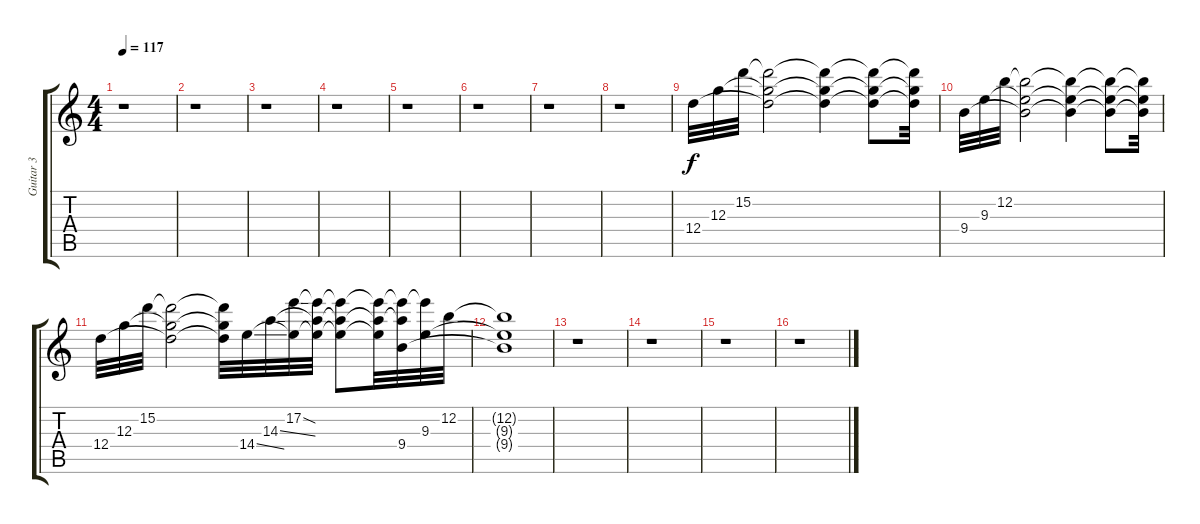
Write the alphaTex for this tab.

\track ("Guitar 3" "Guitar 3") {instrument electricguitarclean}
\staff {score tabs}
\tuning (E4 B3 G3 D3 A2 E2) {hide}
\ts (4 4)
\tempo 117
\clef g2
\ks c
r.1{dy f} |
r.1 |
r.1 |
r.1 |
r.1 |
r.1 |
r.1 |
r.1 |
12.4.32 12.3.32 15.2.32 (15.2{t} 12.3{t} 12.4{t}).2 (15.2{t} 12.3{t} 12.4{t}).4 (15.2{t} 12.3{t} 12.4{t}).8 (15.2{t} 12.3{t} 12.4{t}).32 |
9.4.32 9.3.32 12.2.32 (12.2{t} 9.3{t} 9.4{t}).2 (12.2{t} 9.3{t} 9.4{t}).4 (12.2{t} 9.3{t} 9.4{t}).8 (12.2{t} 9.3{t} 9.4{t}).32 |
12.4.32 12.3.32 15.2.32 (15.2{t} 12.3{t} 12.4{t}).2 (15.2{t} 12.3{t} 12.4{t}).32 14.4{ss}.32 14.3{ss}.32 (17.2{ss} 14.4{t}).32 (17.2{t} 14.3{t} 14.4{t}).32 (17.2{t} 14.3{t} 14.4{t}).8 (17.2{t} 14.3{t} 14.4{t}).32 (17.2{t} 14.3{t} 9.4).32 (17.2{t} 9.3).32 12.2.32 |
(12.2{t} 9.3{t} 9.4{t}).1 |
r.1 |
r.1 |
r.1 |
r.1
